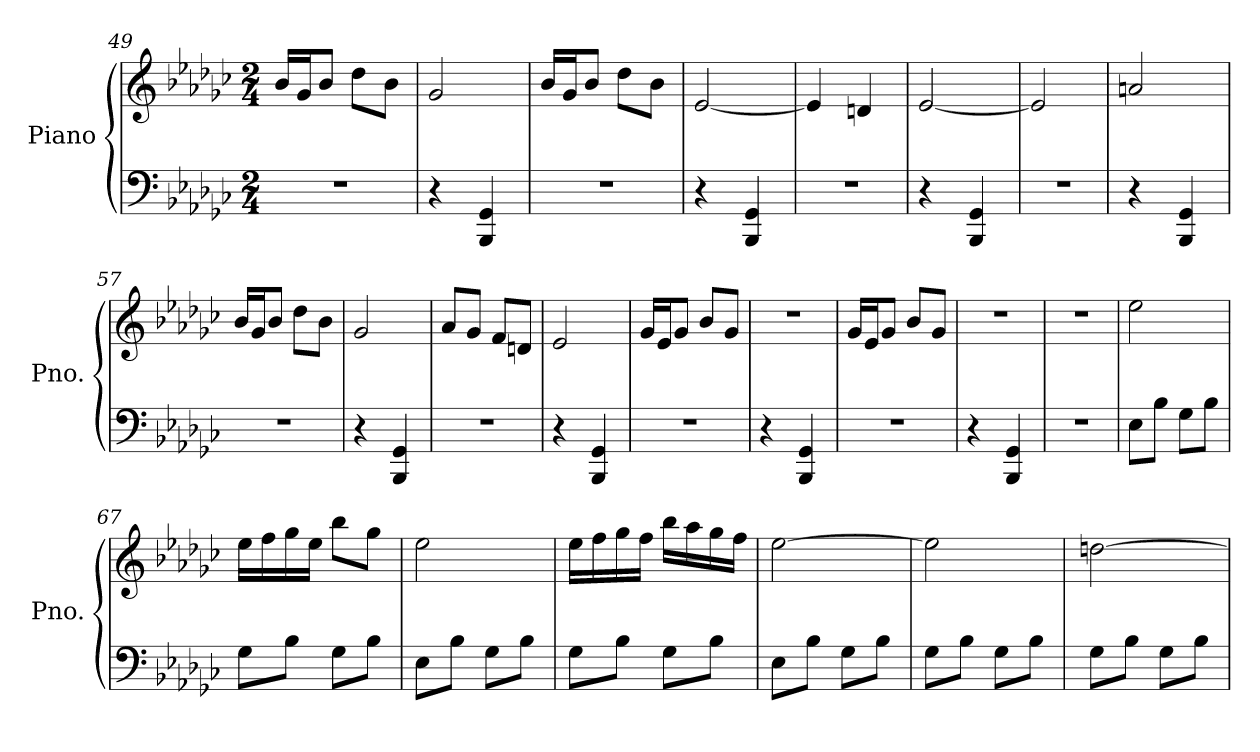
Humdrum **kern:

**kern	**kern
*part1	*part1
*staff2	*staff1
*I"Piano	*
*I'Pno.	*
*clefF4	*clefG2
*k[b-e-a-d-g-c-]	*k[b-e-a-d-g-c-]
*M2/4	*M2/4
=49	=49
2r	16b-/LL
.	16g-/J
.	8b-/J
.	8dd-\L
.	8b-\J
=50	=50
4r	2g-/
4BBB-/ 4GG-/	.
!!LO:LB:g=z
=51	=51
2r	16b-/LL
.	16g-/J
.	8b-/J
.	8dd-\L
.	8b-\J
=52	=52
4r	[2e-/
4BBB-/ 4GG-/	.
=53	=53
2r	4e-/]
.	4dn/
=54	=54
4r	[2e-/
4BBB-/ 4GG-/	.
=55	=55
2r	2e-/]
=56	=56
4r	2an/
4BBB-/ 4GG-/	.
=57	=57
2r	16b-/LL
.	16g-/J
.	8b-/J
.	8dd-\L
.	8b-\J
=58	=58
4r	2g-/
4BBB-/ 4GG-/	.
=59	=59
2r	8a-/L
.	8g-/J
.	8f/L
.	8dn/J
=60	=60
4r	2e-/
4BBB-/ 4GG-/	.
!!LO:PB:g=z
=61	=61
2r	16g-/LL
.	16e-/J
.	8g-/J
.	8b-/L
.	8g-/J
=62	=62
4r	2r
4BBB-/ 4GG-/	.
=63	=63
2r	16g-/LL
.	16e-/J
.	8g-/J
.	8b-/L
.	8g-/J
=64	=64
4r	2r
4BBB-/ 4GG-/	.
=65	=65
2r	2r
=66	=66
8E-\L	2ee-\
8B-\J	.
8G-\L	.
8B-\J	.
=67	=67
8G-\L	16ee-\LL
.	16ff\
8B-\J	16gg-\
.	16ee-\JJ
8G-\L	8bb-\L
8B-\J	8gg-\J
=68	=68
8E-\L	2ee-\
8B-\J	.
8G-\L	.
8B-\J	.
!!LO:LB:g=z
=69	=69
8G-\L	16ee-\LL
.	16ff\
8B-\J	16gg-\
.	16ff\JJ
8G-\L	16bb-\LL
.	16aa-\
8B-\J	16gg-\
.	16ff\JJ
=70	=70
8E-\L	[2ee-\
8B-\J	.
8G-\L	.
8B-\J	.
=71	=71
8G-\L	2ee-\]
8B-\J	.
8G-\L	.
8B-\J	.
=72	=72
8G-\L	[2ddn\
8B-\J	.
8G-\L	.
8B-\J	.
=	=
*-	*-
